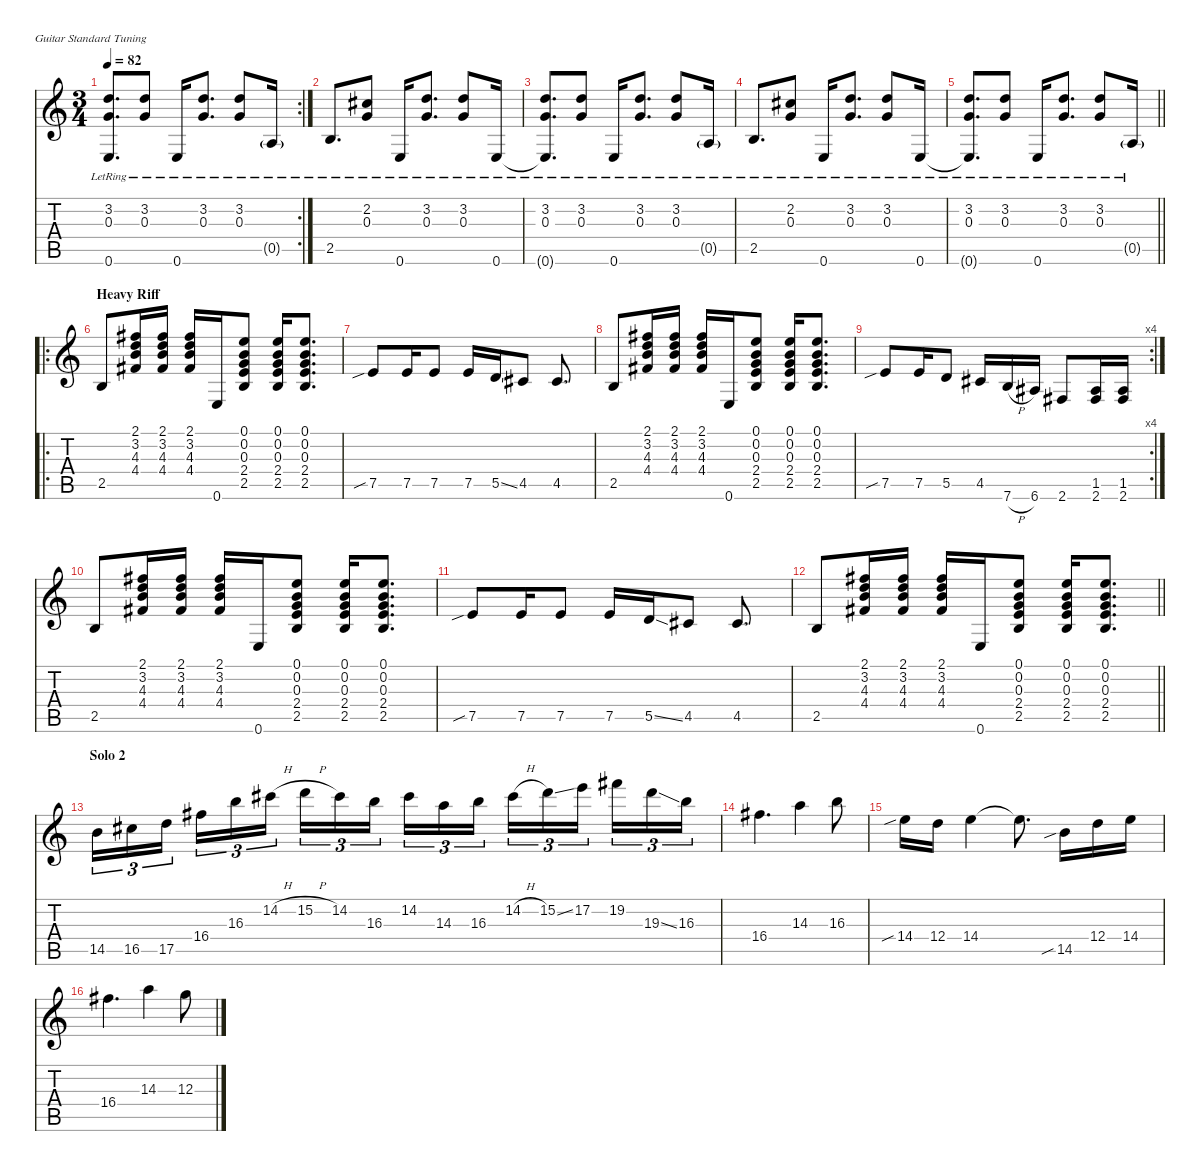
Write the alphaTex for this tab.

\defaultSystemsLayout 4
\hideDynamics
\bracketExtendMode nobrackets
\singleTrackTrackNamePolicy hidden
\multiTrackTrackNamePolicy hidden
\firstSystemTrackNameMode fullname
\otherSystemsTrackNameOrientation horizontal
\track ("Guitar 1" "el.guit.") {defaultSystemsLayout 8 mute instrument electricguitarclean}
\staff {score tabs}
\tuning (E4 B3 G3 D3 A2 E2)
\rc 2
\ts (3 4)
\tempo 82
\clef g2
\ks c
(3.2{lr} 0.3{lr} 0.6{lr t}).8{d dy f beam Up} (3.2{lr} 0.3{lr}).8{beam Up} 0.6{lr}.16{beam Up} (3.2{lr} 0.3{lr}).8{d beam Up} (3.2{lr} 0.3{lr}).8{beam Up} 0.5{g lr}.16{dy mf beam Up} |
2.5{lr}.8{d dy f beam Up} (2.2{lr acc #} 0.3{lr}).8{beam Up} 0.6{lr}.16{beam Up} (3.2{lr} 0.3{lr}).8{d beam Up} (3.2{lr} 0.3{lr}).8{beam Up} 0.6{lr}.16{beam Up} |
(3.2{lr} 0.3{lr} 0.6{lr t}).8{d beam Up} (3.2{lr} 0.3{lr}).8{beam Up} 0.6{lr}.16{beam Up} (3.2{lr} 0.3{lr}).8{d beam Up} (3.2{lr} 0.3{lr}).8{beam Up} 0.5{g lr}.16{dy mf beam Up} |
2.5{lr}.8{d dy f beam Up} (2.2{lr acc #} 0.3{lr}).8{beam Up} 0.6{lr}.16{beam Up} (3.2{lr} 0.3{lr}).8{d beam Up} (3.2{lr} 0.3{lr}).8{beam Up} 0.6{lr}.16{beam Up} |
\barLineRight lightlight
(3.2{lr} 0.3{lr} 0.6{lr t}).8{d beam Up} (3.2{lr} 0.3{lr}).8{beam Up} 0.6{lr}.16{beam Up} (3.2{lr} 0.3{lr}).8{d beam Up} (3.2{lr} 0.3{lr}).8{beam Up} 0.5{g lr}.16{dy mf beam Up} |
\ro
\section ("" "Heavy Riff")
2.5.8{dy f instrument distortionguitar beam Up} (2.1{acc #} 3.2 4.3 4.4{acc #}).16{beam Up} (2.1{acc #} 3.2 4.3 4.4{acc #}).16{beam Up} (2.1{acc #} 3.2 4.3 4.4{acc #}).16{beam Up} 0.6.16{beam Up} (0.1 0.2 0.3 2.4 2.5).8{beam Up} (0.1 0.2 0.3 2.4 2.5).16{beam Up} (0.1 0.2 0.3 2.4 2.5).8{d beam Up} |
7.5{sib}.8{beam Up} 7.5.16{beam Up} 7.5.8{beam Up} 7.5.16{beam Up} 5.5{ss}.16{beam Up} 4.5{acc #}.8{beam Up} 4.5{acc #}.8{d beam Up} |
2.5.8{beam Up} (2.1{acc #} 3.2 4.3 4.4{acc #}).16{beam Up} (2.1{acc #} 3.2 4.3 4.4{acc #}).16{beam Up} (2.1{acc #} 3.2 4.3 4.4{acc #}).16{beam Up} 0.6.16{beam Up} (0.1 0.2 0.3 2.4 2.5).8{beam Up} (0.1 0.2 0.3 2.4 2.5).16{beam Up} (0.1 0.2 0.3 2.4 2.5).8{d beam Up} |
\rc 4
7.5{sib}.8{beam Up} 7.5.16{beam Up} 5.5.8{beam Up} 4.5{acc #}.16{beam Up} 7.6{h}.16{beam Up} 6.6{acc #}.16{beam Up} 2.6{acc #}.8{beam Up} (1.5{acc #} 2.6{acc #}).16{beam Up} (1.5{acc #} 2.6{acc #}).16{beam Up} |
2.5.8{beam Up} (2.1{acc #} 3.2 4.3 4.4{acc #}).16{beam Up} (2.1{acc #} 3.2 4.3 4.4{acc #}).16{beam Up} (2.1{acc #} 3.2 4.3 4.4{acc #}).16{beam Up} 0.6.16{beam Up} (0.1 0.2 0.3 2.4 2.5).8{beam Up} (0.1 0.2 0.3 2.4 2.5).16{beam Up} (0.1 0.2 0.3 2.4 2.5).8{d beam Up} |
7.5{sib}.8{beam Up} 7.5.16{beam Up} 7.5.8{beam Up} 7.5.16{beam Up} 5.5{ss}.16{beam Up} 4.5{acc #}.8{beam Up} 4.5{acc #}.8{d beam Up} |
\barLineRight lightlight
2.5.8{beam Up} (2.1{acc #} 3.2 4.3 4.4{acc #}).16{beam Up} (2.1{acc #} 3.2 4.3 4.4{acc #}).16{beam Up} (2.1{acc #} 3.2 4.3 4.4{acc #}).16{beam Up} 0.6.16{beam Up} (0.1 0.2 0.3 2.4 2.5).8{beam Up} (0.1 0.2 0.3 2.4 2.5).16{beam Up} (0.1 0.2 0.3 2.4 2.5).8{d beam Up} |
\section ("" "Solo 2")
14.5.16{tu (3 2) dy fff instrument overdrivenguitar beam Down} 16.5{acc #}.16{tu (3 2) beam Down} 17.5.16{tu (3 2) beam Down} 16.4{acc #}.16{tu (3 2) beam Down} 16.3.16{tu (3 2) beam Down} 14.2{h acc #}.16{tu (3 2) beam Down} 15.2{h}.16{tu (3 2) beam Down} 14.2{acc #}.16{tu (3 2) beam Down} 16.3.16{tu (3 2) beam Down} 14.2{acc #}.16{tu (3 2) beam Down} 14.3.16{tu (3 2) beam Down} 16.3.16{tu (3 2) beam Down} 14.2{h acc #}.16{tu (3 2) beam Down} 15.2{ss}.16{tu (3 2) beam Down} 17.2.16{tu (3 2) beam Down} 19.2{acc #}.16{tu (3 2) beam Down} 19.3{ss}.16{tu (3 2) beam Down} 16.3.16{tu (3 2) beam Down} |
16.4{acc #}.4{d beam Down} 14.3.4{beam Down} 16.3.8{beam Down} |
14.4{sib}.16{beam Down} 12.4.16{beam Down} 14.4.4{beam Down} 14.4{t}.8{d beam Down} 14.5{sib}.16{beam Down} 12.4.16{beam Down} 14.4.16{beam Down} |
16.4{acc #}.4{d beam Down} 14.3.4{beam Down} 12.3.8{beam Down}
